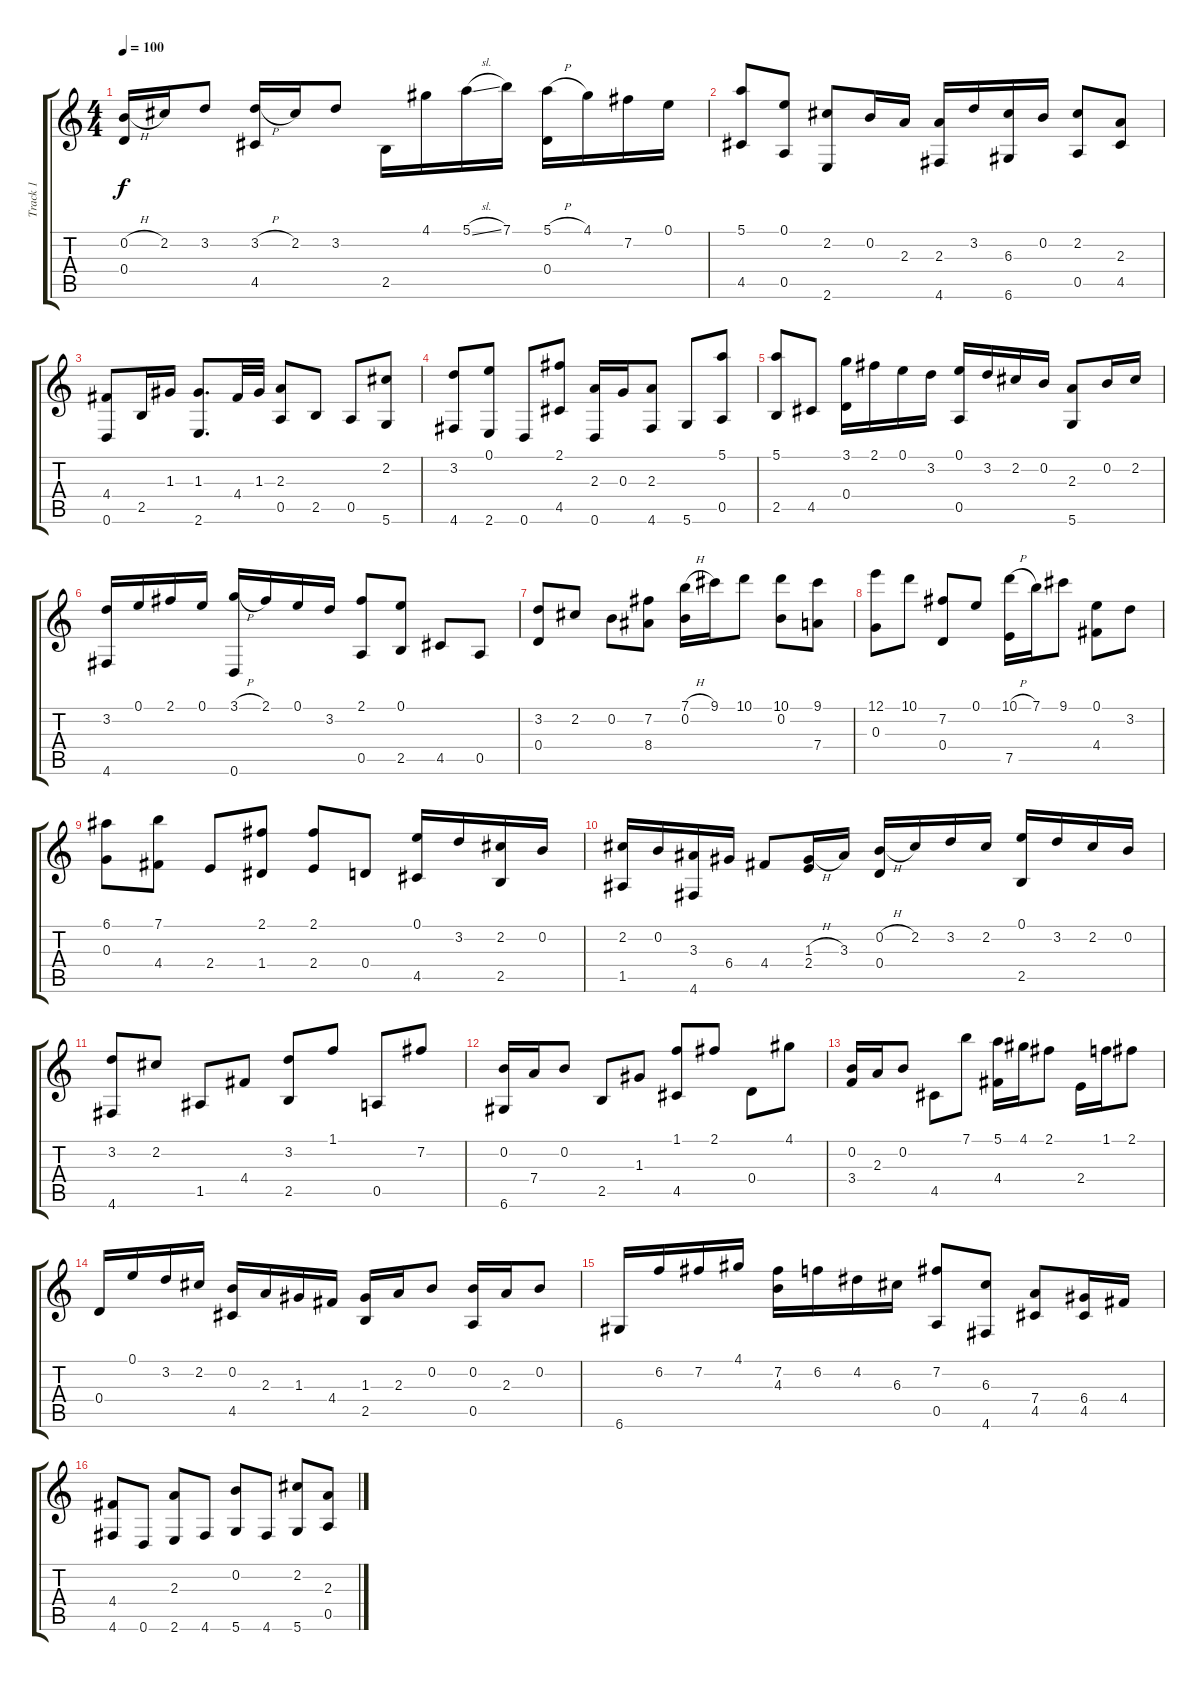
\track ("Track 1" "Track 1") {instrument acousticguitarsteel}
\staff {score tabs}
\tuning (E4 B3 G3 D3 A2 D2) {hide}
\ts (4 4)
\tempo 100
\clef g2
\ks c
(0.2{h} 0.4).16{dy f} 2.2.16 3.2.8 (3.2{h} 4.5).16 2.2.16 3.2.8 2.5.16 4.1.16 5.1{sl}.16 7.1.16 (5.1{h} 0.4).16 4.1.16 7.2.16 0.1.16 |
(5.1 4.5).8 (0.1 0.5).8 (2.2 2.6).8 0.2.16 2.3.16 (2.3 4.6).16 3.2.16 (6.3 6.6).16 0.2.16 (2.2 0.5).8 (2.3 4.5).8 |
(4.4 0.6).8 2.5.16 1.3.16 (1.3 2.6).8{d} 4.4.32 1.3.32 (2.3 0.5).8 2.5.8 0.5.8 (2.2 5.6).8 |
(3.2 4.6).8 (0.1 2.6).8 0.6.8 (2.1 4.5).8 (2.3 0.6).16 0.3.16 (2.3 4.6).8 5.6.8 (5.1 0.5).8 |
(5.1 2.5).8 4.5.8 (3.1 0.4).16 2.1.16 0.1.16 3.2.16 (0.1 0.5).16 3.2.16 2.2.16 0.2.16 (2.3 5.6).8 0.2.16 2.2.16 |
(3.2 4.6).16 0.1.16 2.1.16 0.1.16 (3.1{h} 0.6).16 2.1.16 0.1.16 3.2.16 (2.1 0.5).8 (0.1 2.5).8 4.5.8 0.5.8 |
(3.2 0.4).8 2.2.8 0.2.8 (7.2 8.4).8 (7.1{h} 0.2).16 9.1.16 10.1.8 (10.1 0.2).8 (9.1 7.4).8 |
(12.1 0.3).8 10.1.8 (7.2 0.4).8 0.1.8 (10.1{h} 7.5).16 7.1.16 9.1.8 (0.1 4.4).8 3.2.8 |
(6.1 0.3).8 (7.1 4.4).8 2.4.8 (2.1 1.4).8 (2.1 2.4).8 0.4.8 (0.1 4.5).16 3.2.16 (2.2 2.5).16 0.2.16 |
(2.2 1.5).16 0.2.16 (3.3 4.6).16 6.4.16 4.4.8 (1.3{h} 2.4).16 3.3.16 (0.2{h} 0.4).16 2.2.16 3.2.16 2.2.16 (0.1 2.5).16 3.2.16 2.2.16 0.2.16 |
(3.2 4.6).8 2.2.8 1.5.8 4.4.8 (3.2 2.5).8 1.1.8 0.5.8 7.2.8 |
(0.2 6.6).16 7.4.16 0.2.8 2.5.8 1.3.8 (1.1 4.5).8 2.1.8 0.4.8 4.1.8 |
(0.2 3.4).16 2.3.16 0.2.8 4.5.8 7.1.8 (5.1 4.4).16 4.1.16 2.1.8 2.4.16 1.1.16 2.1.8 |
0.4.16 0.1.16 3.2.16 2.2.16 (0.2 4.5).16 2.3.16 1.3.16 4.4.16 (1.3 2.5).16 2.3.16 0.2.8 (0.2 0.5).16 2.3.16 0.2.8 |
6.6.16 6.2.16 7.2.16 4.1.16 (7.2 4.3).16 6.2.16 4.2.16 6.3.16 (7.2 0.5).8 (6.3 4.6).8 (7.4 4.5).8 (6.4 4.5).16 4.4.16 |
(4.4 4.6).8 0.6.8 (2.3 2.6).8 4.6.8 (0.2 5.6).8 4.6.8 (2.2 5.6).8 (2.3 0.5).8
